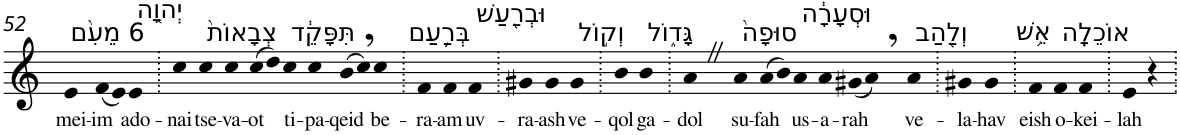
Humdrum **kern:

**kern	**text
*part1	*part1
*staff1	*staff1
*I"Piano	*
*I'Pno	*
!!LO:PB:g=z
*clefG2	*
*k[]	*
=52	=52
!LO:TX:a:t=6 מֵעִ֨ם	!
!	!LO:LY:b
4e	mei-
!	!LO:LY:b
(8f	-im
8e)	.
!LO:TX:a:t=יְהוָ֤ה	!
!	!LO:LY:b
4e	ado-
=53.	=53.
!	!LO:LY:b
4cc	-nai
!LO:TX:a:t=צְבָאוֹת֙	!
!	!LO:LY:b
4cc	tse-
!	!LO:LY:b
4cc	-va-
!	!LO:LY:b
(8cc	-ot
8dd)	.
!LO:TX:a:t=תִּפָּקֵ֔ד	!
!	!LO:LY:b
4cc	ti-
!	!LO:LY:b
4cc	-pa-
!	!LO:LY:b
(8b	-qeid
8cc,)	.
!LO:TX:a:t=בְּרַ֥עַם	!
!	!LO:LY:b
4cc	be-
=54.	=54.
!	!LO:LY:b
4f	-ra-
!	!LO:LY:b
4f	-am
!LO:TX:a:t=וּבְרַ֖עַשׁ	!
!	!LO:LY:b
4f	uv-
=55.	=55.
!	!LO:LY:b
4g#X	-ra-
!	!LO:LY:b
4g#	-ash
!LO:TX:a:t=וְק֣וֹל	!
!	!LO:LY:b
4g#	ve-
=56.	=56.
!	!LO:LY:b
4b	-qol
!LO:TX:a:t=גָּד֑וֹל	!
!	!LO:LY:b
4b	ga-
=57.	=57.
!	!LO:LY:b
4aZ	-dol
!LO:TX:a:t=סוּפָה֙	!
!	!LO:LY:b
4a	su-
!	!LO:LY:b
(8a	-fah
8b)	.
!LO:TX:a:t=וּסְעָרָ֔ה	!
!	!LO:LY:b
4a	us-
!	!LO:LY:b
4a	-a-
!	!LO:LY:b
(8g#X	-rah
8a,)	.
!LO:TX:a:t=וְלַ֖הַב	!
!	!LO:LY:b
4a	ve-
=58.	=58.
!	!LO:LY:b
4g#X	-la-
!	!LO:LY:b
4g#	-hav
=59.	=59.
!LO:TX:a:t=אֵ֥שׁ	!
!	!LO:LY:b
4f	eish
!LO:TX:a:t=אוֹכֵלָֽה	!
!	!LO:LY:b
4f	o-
!	!LO:LY:b
4f	-kei-
=60.	=60.
!	!LO:LY:b
4e	-lah
4r	.
=.	=.
*-	*-
